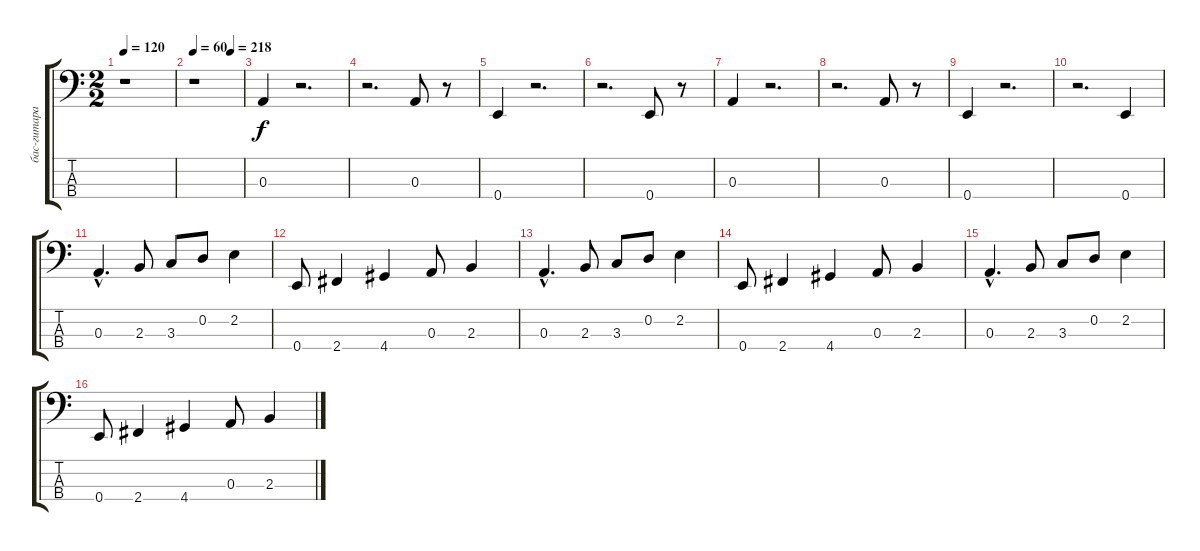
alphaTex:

\track ("бас-гитара" "бас-гитара") {instrument electricbasspick}
\staff {score tabs}
\tuning (G2 D2 A1 E1) {hide}
\ts (2 2)
\tempo 120
\clef f4
\ks c
r.1{dy f} |
\tempo 60
\tempo (218 0.75)
r.1 |
0.3.4 r.2{d} |
r.2{d} 0.3.8 r.8 |
0.4.4 r.2{d} |
r.2{d} 0.4.8 r.8 |
0.3.4 r.2{d} |
r.2{d} 0.3.8 r.8 |
0.4.4 r.2{d} |
r.2{d} 0.4.4 |
0.3{hac}.4{d} 2.3.8 3.3.8 0.2.8 2.2.4 |
0.4.8 2.4.4 4.4.4 0.3.8 2.3.4 |
0.3{hac}.4{d} 2.3.8 3.3.8 0.2.8 2.2.4 |
0.4.8 2.4.4 4.4.4 0.3.8 2.3.4 |
0.3{hac}.4{d} 2.3.8 3.3.8 0.2.8 2.2.4 |
0.4.8 2.4.4 4.4.4 0.3.8 2.3.4
